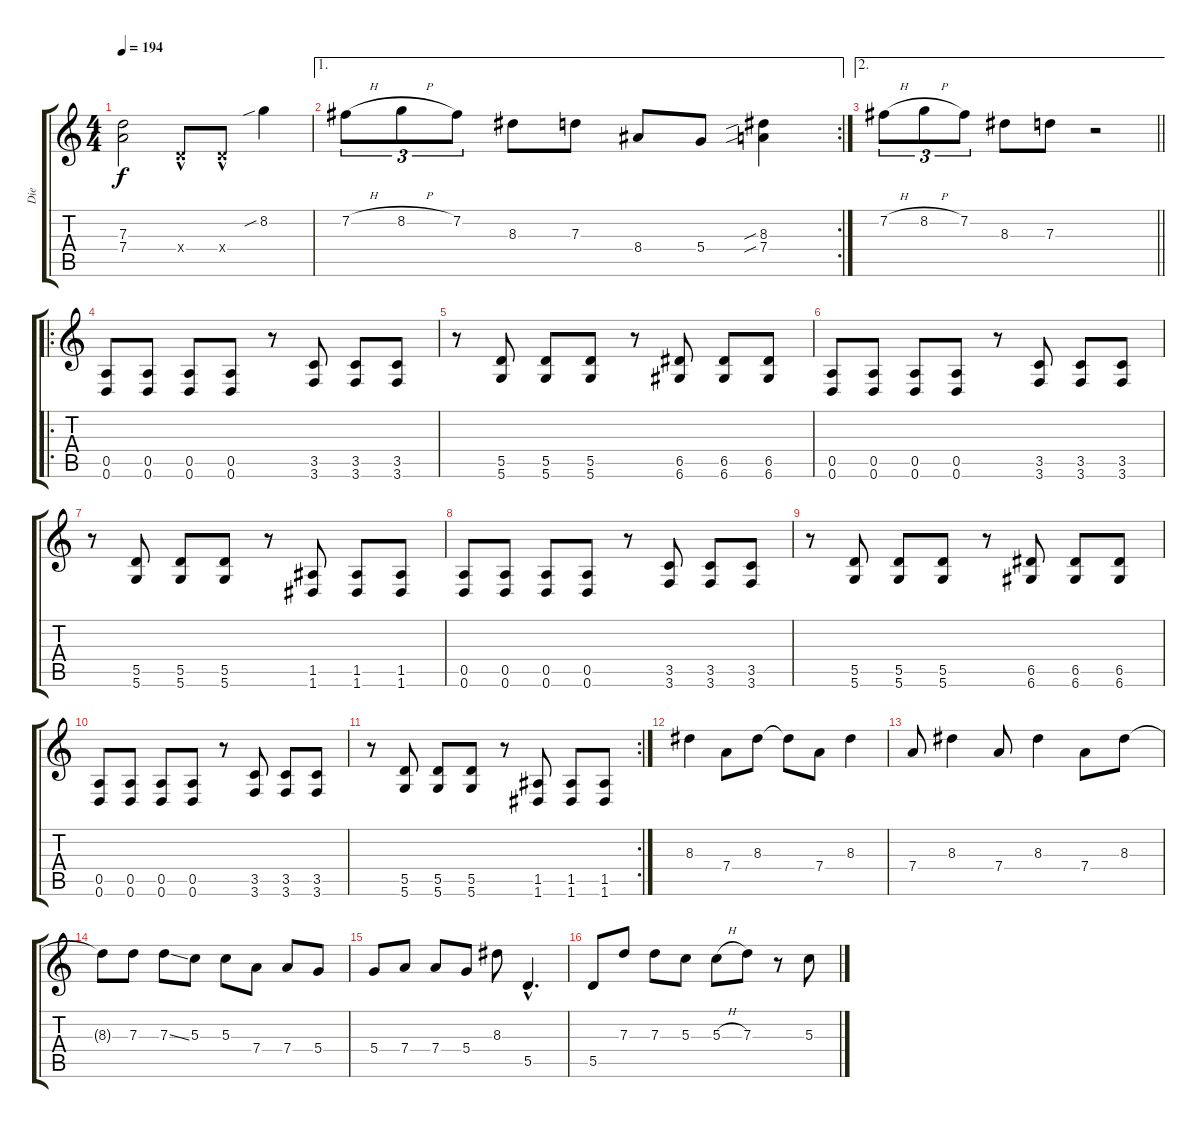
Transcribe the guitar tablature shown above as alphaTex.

\track ("Die" "Die") {instrument distortionguitar}
\staff {score tabs}
\tuning (E4 B3 G3 D3 A2 D2) {hide}
\ts (4 4)
\tempo 194
\clef g2
\ks c
(7.3 7.4).2{dy f} 0.4{hac x}.8 0.4{hac x}.8 8.2{sib}.4 |
\ae 1
\rc 2
7.2{h}.8{tu (3 2)} 8.2{h}.8{tu (3 2)} 7.2.8{tu (3 2)} 8.3.8 7.3.8 8.4.8 5.4.8 (8.3{sib} 7.4{sib}).4 |
\ae 2
\barLineRight lightlight
7.2{h}.8{tu (3 2)} 8.2{h}.8{tu (3 2)} 7.2.8{tu (3 2)} 8.3.8 7.3.8 r.2 |
\ro
(0.5 0.6).8 (0.5 0.6).8 (0.5 0.6).8 (0.5 0.6).8 r.8 (3.5 3.6).8 (3.5 3.6).8 (3.5 3.6).8 |
r.8 (5.5 5.6).8 (5.5 5.6).8 (5.5 5.6).8 r.8 (6.5 6.6).8 (6.5 6.6).8 (6.5 6.6).8 |
(0.5 0.6).8 (0.5 0.6).8 (0.5 0.6).8 (0.5 0.6).8 r.8 (3.5 3.6).8 (3.5 3.6).8 (3.5 3.6).8 |
r.8 (5.5 5.6).8 (5.5 5.6).8 (5.5 5.6).8 r.8 (1.5 1.6).8 (1.5 1.6).8 (1.5 1.6).8 |
(0.5 0.6).8 (0.5 0.6).8 (0.5 0.6).8 (0.5 0.6).8 r.8 (3.5 3.6).8 (3.5 3.6).8 (3.5 3.6).8 |
r.8 (5.5 5.6).8 (5.5 5.6).8 (5.5 5.6).8 r.8 (6.5 6.6).8 (6.5 6.6).8 (6.5 6.6).8 |
(0.5 0.6).8 (0.5 0.6).8 (0.5 0.6).8 (0.5 0.6).8 r.8 (3.5 3.6).8 (3.5 3.6).8 (3.5 3.6).8 |
\rc 2
r.8 (5.5 5.6).8 (5.5 5.6).8 (5.5 5.6).8 r.8 (1.5 1.6).8 (1.5 1.6).8 (1.5 1.6).8 |
8.3.4 7.4.8 8.3.8 8.3{t}.8 7.4.8 8.3.4 |
7.4.8 8.3.4 7.4.8 8.3.4 7.4.8 8.3.8 |
8.3{t}.8 7.3.8 7.3{ss}.8 5.3.8 5.3.8 7.4.8 7.4.8 5.4.8 |
5.4.8 7.4.8 7.4.8 5.4.8 8.3.8 5.5{hac}.4{d} |
5.5.8 7.3.8 7.3.8 5.3.8 5.3{h}.8 7.3.8 r.8 5.3.8
